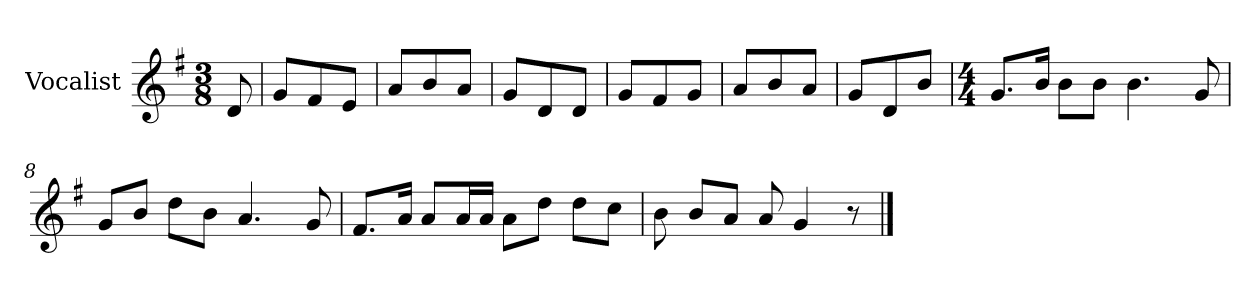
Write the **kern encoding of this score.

**kern
*part1
*staff1
*I"Vocalist
*k[f#]
*G:
*M3/8
=
8d
=1
8gL
8f#
8eJ
=2
8aL
8b
8aJ
=3
8gL
8d
8dJ
=4
8gL
8f#
8gJ
=5
8aL
8b
8aJ
=6
8gL
8d
8bJ
=7
*M4/4
8.gL
16bJk
8bL
8bJ
4.b
8g
=8
8gL
8bJ
8ddL
8bJ
4.a
8g
=9
8.f#L
16aJk
8aL
16aL
16aJJ
8aL
8ddJ
8ddL
8ccJ
=10
8b
8bL
8aJ
8a
4g
8r
==
*-
